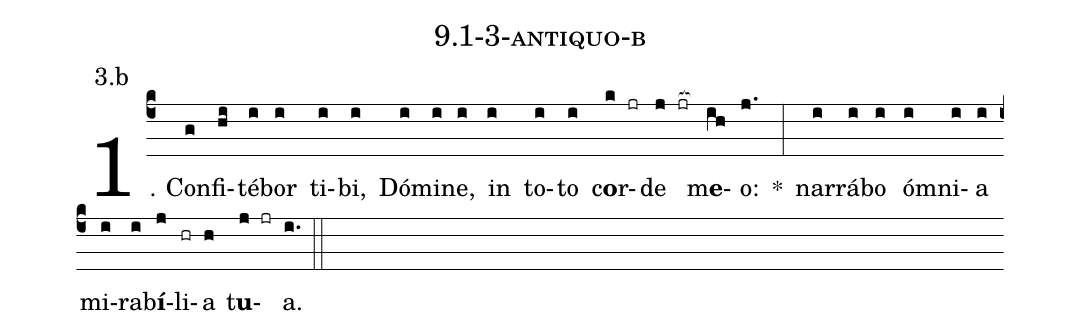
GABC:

name: 9.1-3-antiquo-b;
annotation: 3.b;
%%
(c4)1. Con(g)fi(hi)té(i)bor(i) ti(i)bi,(i) Dó(i)mi(i)ne,(i) in(i) to(i)to(i) c<b>o</b>r(k jr)de(j jr[ocb:1{]) m<b>e</b>(ih[ocb:0}])o:(j.) *(:) nar(i)rá(i)bo(i) óm(i)ni(i)a(i) mi(i)ra(i)b<b>í</b>(j)li(hr)a(h) t<b>u</b>(j jr)a.(i.) (::)
